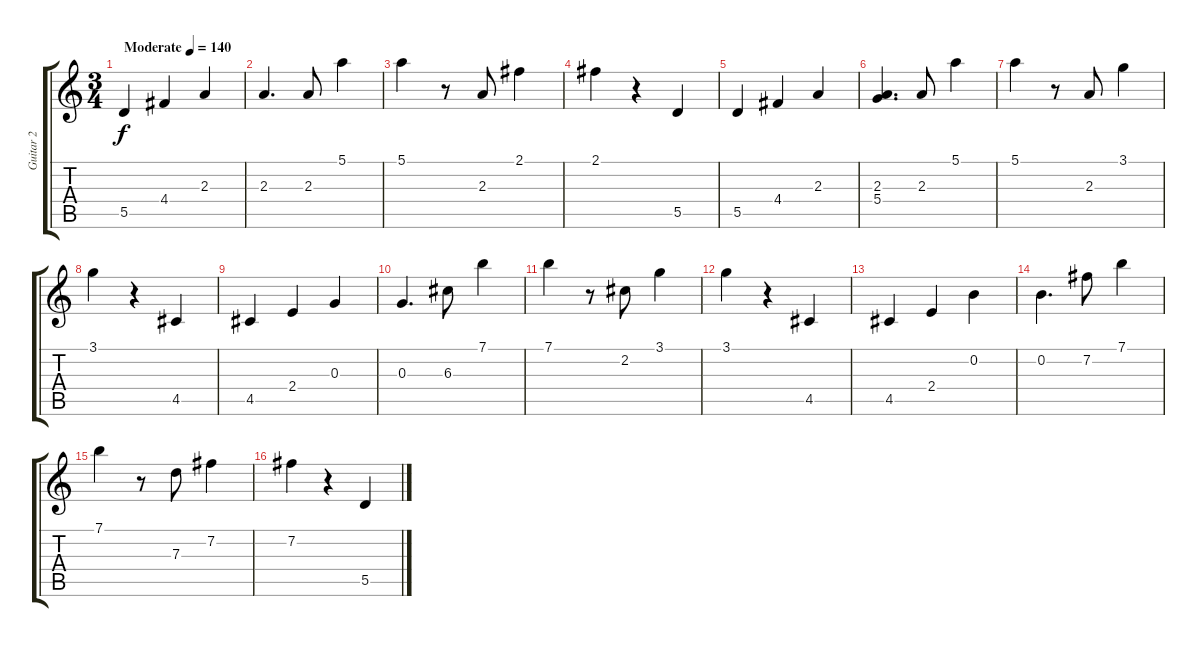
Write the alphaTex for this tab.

\track ("Guitar 2" "Guitar 2") {instrument acousticguitarsteel}
\staff {score tabs}
\tuning (E4 B3 G3 D3 A2 E2) {hide}
\ts (3 4)
\tempo (140 "Moderate")
\clef g2
\ks c
5.5.4{dy f instrument acousticguitarsteel} 4.4.4 2.3.4 |
2.3.4{d} 2.3.8 5.1.4 |
5.1.4 r.8 2.3.8 2.1.4 |
2.1.4 r.4 5.5.4 |
5.5.4 4.4.4 2.3.4 |
(2.3 5.4).4{d} 2.3.8 5.1.4 |
5.1.4 r.8 2.3.8 3.1.4 |
3.1.4 r.4 4.5.4 |
4.5.4 2.4.4 0.3.4 |
0.3.4{d} 6.3.8 7.1.4 |
7.1.4 r.8 2.2.8 3.1.4 |
3.1.4 r.4 4.5.4 |
4.5.4 2.4.4 0.2.4 |
0.2.4{d} 7.2.8 7.1.4 |
7.1.4 r.8 7.3.8 7.2.4 |
7.2.4 r.4 5.5.4
